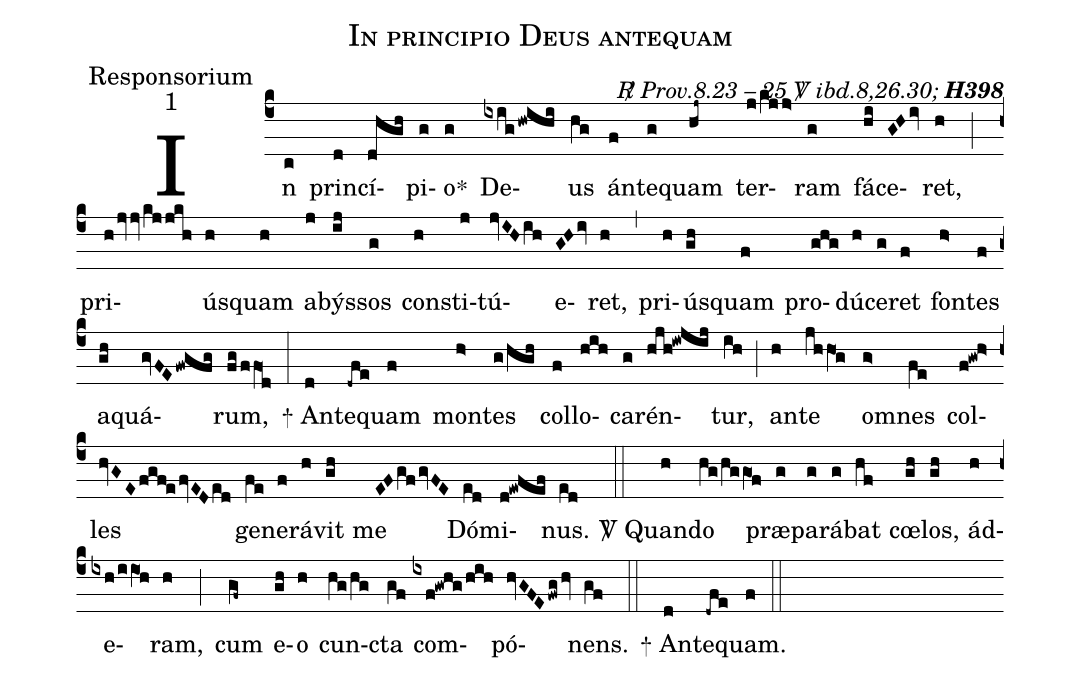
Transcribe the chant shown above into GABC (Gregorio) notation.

name:In principio Deus antequam;
office-part:Responsorium;
mode:1;
commentary:{\itshape\mdseries \Rbar\  Prov.8.23 -- 25 \Vbar\  ibd.8,26.30;\/} {\bfseries H398};
%%
(c4) In(c) prin(d)cí(dhgh)pi(g)o<sp>*</sp>(g)
De(ixig/hwihi)us(hg) án(f)te(g)quam(hj~) ter(j/kjj>)ram(g) fá(hi)ce(GHiv)ret,(h) (;)
pri(hjvvkjjkh)ús(h)quam(h) a(j)býs(ij)sos(g) con(h)sti(j)tú(jvIHih)e(GHiv)ret,(h) (,)
pri(h)ús(gh)quam(f) pro(ghg)dú(h)ce(g)ret(f) fon(h>)tes(f) a(gh)quá(gvFEfwgfg)rum,(fg/ffO1d) (:)
<sp>+</sp> An(d)te(-dfe)quam(f) mon(h>)tes(g/hgh) col(f)lo(hih)ca(g)rén(hjh!iwjij)tur,(ih) (;)
an(h)te(jhhO1g) o(g>)mnes(fe) col(f!gw!h>)les(hvGEfgf!efvEDed) ge(fe)ne(f)rá(h)vit(gh) me(EFgfgvFE) Dó(ed)mi(d!ewfef)nus.(ed) (::)
<sp>V/</sp> Quan(h)do(hg/hggO1f) præ(g)pa(g)rá(g)bat(hf) cœ(gh)los,(gh) ád(h)e(ixh/iiO1h)ram,(h) (;)
cum(gf~) e(gh)o(h) cun(hg/hg)cta(gf) com(ixf!gwhg/hih)pó(hvGFEfwghv)nens.(gf) (::)
<sp>+</sp> An(d)te(-dfe)quam.(f) (::)
